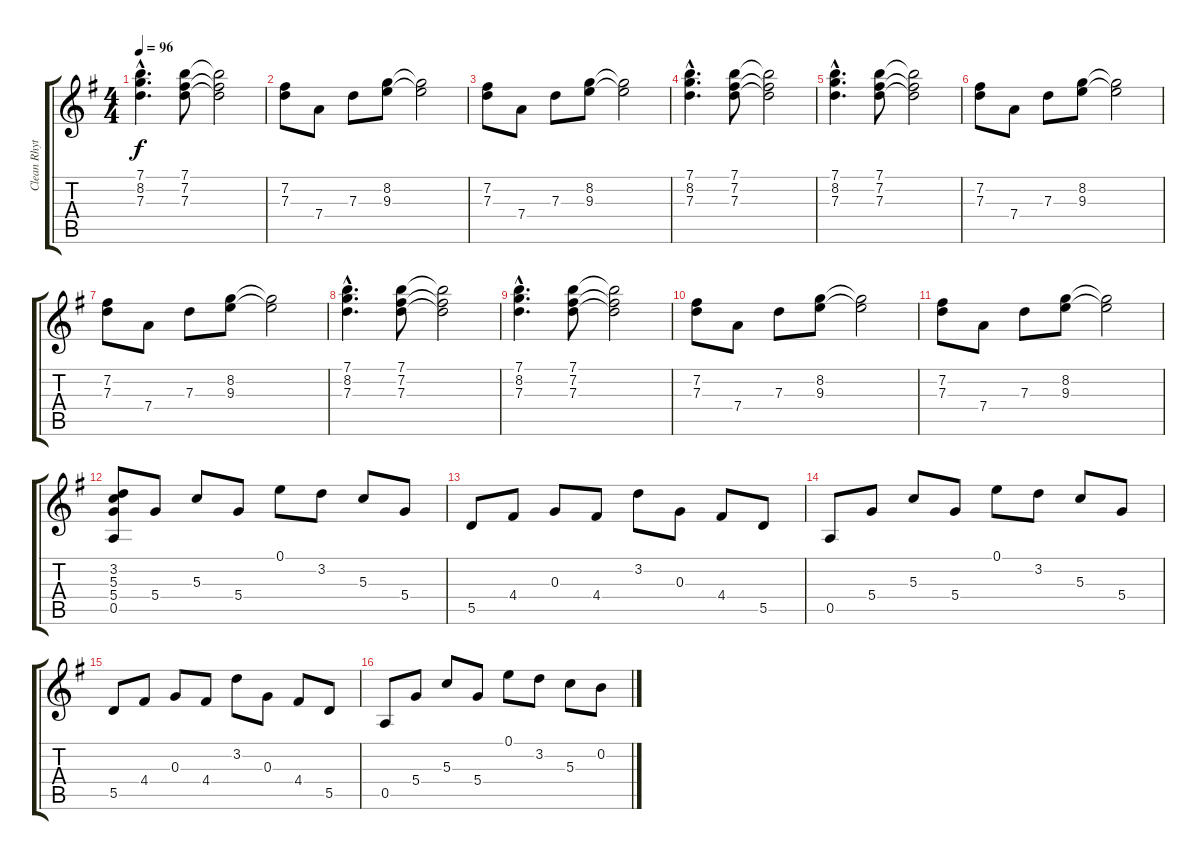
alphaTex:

\track ("Clean Rhythm" "Clean Rhyt") {instrument electricguitarclean}
\staff {score tabs}
\tuning (E4 B3 G3 D3 A2 E2) {hide}
\ts (4 4)
\tempo 96
\clef g2
\ks eminor
(7.1{hac} 8.2{hac} 7.3{hac}).4{d dy f} (7.1 7.2 7.3).8 (7.1{t} 7.2{t} 7.3{t}).2 |
(7.2 7.3).8 7.4.8 7.3.8 (8.2 9.3).8 (8.2{t} 9.3{t}).2 |
(7.2 7.3).8 7.4.8 7.3.8 (8.2 9.3).8 (8.2{t} 9.3{t}).2 |
(7.1{hac} 8.2{hac} 7.3{hac}).4{d} (7.1 7.2 7.3).8 (7.1{t} 7.2{t} 7.3{t}).2 |
(7.1{hac} 8.2{hac} 7.3{hac}).4{d} (7.1 7.2 7.3).8 (7.1{t} 7.2{t} 7.3{t}).2 |
(7.2 7.3).8 7.4.8 7.3.8 (8.2 9.3).8 (8.2{t} 9.3{t}).2 |
(7.2 7.3).8 7.4.8 7.3.8 (8.2 9.3).8 (8.2{t} 9.3{t}).2 |
(7.1{hac} 8.2{hac} 7.3{hac}).4{d} (7.1 7.2 7.3).8 (7.1{t} 7.2{t} 7.3{t}).2 |
(7.1{hac} 8.2{hac} 7.3{hac}).4{d} (7.1 7.2 7.3).8 (7.1{t} 7.2{t} 7.3{t}).2 |
(7.2 7.3).8 7.4.8 7.3.8 (8.2 9.3).8 (8.2{t} 9.3{t}).2 |
(7.2 7.3).8 7.4.8 7.3.8 (8.2 9.3).8 (8.2{t} 9.3{t}).2 |
(3.2 5.3 5.4 0.5).8 5.4.8 5.3.8 5.4.8 0.1.8 3.2.8 5.3.8 5.4.8 |
5.5.8 4.4.8 0.3.8 4.4.8 3.2.8 0.3.8 4.4.8 5.5.8 |
0.5.8 5.4.8 5.3.8 5.4.8 0.1.8 3.2.8 5.3.8 5.4.8 |
5.5.8 4.4.8 0.3.8 4.4.8 3.2.8 0.3.8 4.4.8 5.5.8 |
0.5.8 5.4.8 5.3.8 5.4.8 0.1.8 3.2.8 5.3.8 0.2.8
